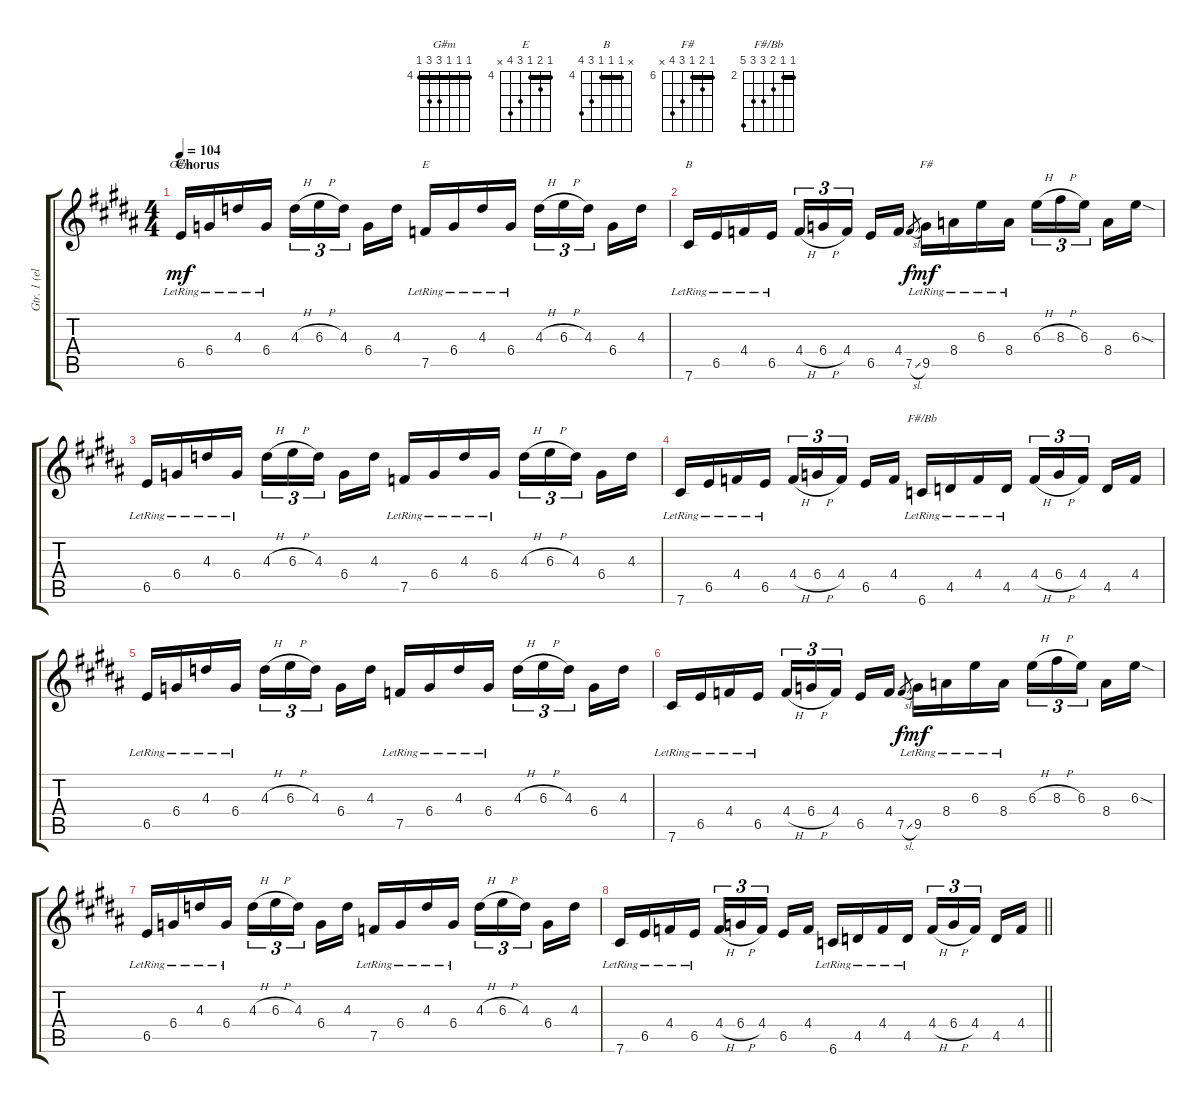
\track ("Gtr. 1 (elec.)" "Gtr. 1 (el") {instrument electricguitarclean}
\staff {score tabs}
\tuning (Eb4 Db4 Bb3 Db3 Bb2 Gb2) {hide}
\chord ("G#m" 4 4 4 6 6 4) {firstfret 4 barre 4}
\chord ("E" 4 5 4 6 7 x) {firstfret 4 barre 4}
\chord ("B" x 4 4 4 6 7) {firstfret 4 barre 4}
\chord ("F#" 6 7 6 8 9 x) {firstfret 6 barre 6}
\chord ("F#/Bb" 2 2 3 4 4 6) {firstfret 2 barre 2}
\ts (4 4)
\section ("" "Chorus")
\tempo 104
\clef g2
\ks b
6.5{lr}.16{ch "G#m" dy mf} 6.4{lr}.16 4.3{lr}.16 6.4{lr}.16 4.3{h}.16{tu (3 2)} 6.3{h}.16{tu (3 2)} 4.3.16{tu (3 2) beam splitsecondary} 6.4.16 4.3.16 7.5{lr}.16{ch "E"} 6.4{lr}.16 4.3{lr}.16 6.4{lr}.16 4.3{h}.16{tu (3 2)} 6.3{h}.16{tu (3 2)} 4.3.16{tu (3 2) beam splitsecondary} 6.4.16 4.3.16 |
7.6{lr}.16{ch "B"} 6.5{lr}.16 4.4{lr}.16 6.5{lr}.16 4.4{h}.16{tu (3 2)} 6.4{h}.16{tu (3 2)} 4.4.16{tu (3 2) beam splitsecondary} 6.5.16 4.4.16 7.5{sl}.8{gr dy f} 9.5{lr}.16{ch "F#" dy mf} 8.4{lr}.16 6.3{lr}.16 8.4{lr}.16 6.3{h}.16{tu (3 2)} 8.3{h}.16{tu (3 2)} 6.3.16{tu (3 2) beam splitsecondary} 8.4.16 6.3{sod}.16 |
6.5{lr}.16 6.4{lr}.16 4.3{lr}.16 6.4{lr}.16 4.3{h}.16{tu (3 2)} 6.3{h}.16{tu (3 2)} 4.3.16{tu (3 2) beam splitsecondary} 6.4.16 4.3.16 7.5{lr}.16 6.4{lr}.16 4.3{lr}.16 6.4{lr}.16 4.3{h}.16{tu (3 2)} 6.3{h}.16{tu (3 2)} 4.3.16{tu (3 2) beam splitsecondary} 6.4.16 4.3.16 |
7.6{lr}.16 6.5{lr}.16 4.4{lr}.16 6.5{lr}.16 4.4{h}.16{tu (3 2)} 6.4{h}.16{tu (3 2)} 4.4.16{tu (3 2) beam splitsecondary} 6.5.16 4.4.16 6.6{lr}.16{ch "F#/Bb"} 4.5{lr}.16 4.4{lr}.16 4.5{lr}.16 4.4{h}.16{tu (3 2)} 6.4{h}.16{tu (3 2)} 4.4.16{tu (3 2) beam splitsecondary} 4.5.16 4.4.16 |
6.5{lr}.16 6.4{lr}.16 4.3{lr}.16 6.4{lr}.16 4.3{h}.16{tu (3 2)} 6.3{h}.16{tu (3 2)} 4.3.16{tu (3 2) beam splitsecondary} 6.4.16 4.3.16 7.5{lr}.16 6.4{lr}.16 4.3{lr}.16 6.4{lr}.16 4.3{h}.16{tu (3 2)} 6.3{h}.16{tu (3 2)} 4.3.16{tu (3 2) beam splitsecondary} 6.4.16 4.3.16 |
7.6{lr}.16 6.5{lr}.16 4.4{lr}.16 6.5{lr}.16 4.4{h}.16{tu (3 2)} 6.4{h}.16{tu (3 2)} 4.4.16{tu (3 2) beam splitsecondary} 6.5.16 4.4.16 7.5{sl}.8{gr dy f} 9.5{lr}.16{dy mf} 8.4{lr}.16 6.3{lr}.16 8.4{lr}.16 6.3{h}.16{tu (3 2)} 8.3{h}.16{tu (3 2)} 6.3.16{tu (3 2) beam splitsecondary} 8.4.16 6.3{sod}.16 |
6.5{lr}.16 6.4{lr}.16 4.3{lr}.16 6.4{lr}.16 4.3{h}.16{tu (3 2)} 6.3{h}.16{tu (3 2)} 4.3.16{tu (3 2) beam splitsecondary} 6.4.16 4.3.16 7.5{lr}.16 6.4{lr}.16 4.3{lr}.16 6.4{lr}.16 4.3{h}.16{tu (3 2)} 6.3{h}.16{tu (3 2)} 4.3.16{tu (3 2) beam splitsecondary} 6.4.16 4.3.16 |
\barLineRight lightlight
7.6{lr}.16 6.5{lr}.16 4.4{lr}.16 6.5{lr}.16 4.4{h}.16{tu (3 2)} 6.4{h}.16{tu (3 2)} 4.4.16{tu (3 2) beam splitsecondary} 6.5.16 4.4.16 6.6{lr}.16 4.5{lr}.16 4.4{lr}.16 4.5{lr}.16 4.4{h}.16{tu (3 2)} 6.4{h}.16{tu (3 2)} 4.4.16{tu (3 2) beam splitsecondary} 4.5.16 4.4.16
